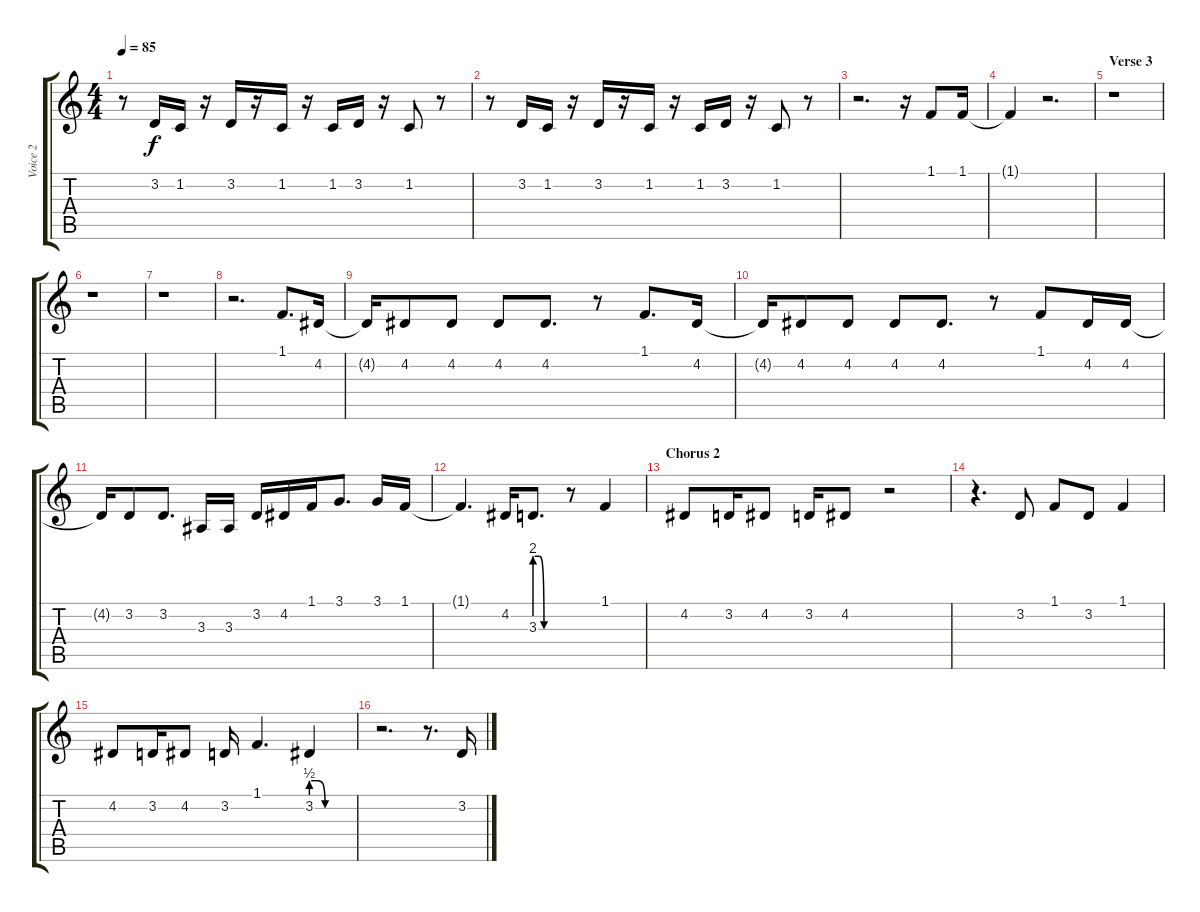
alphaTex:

\track ("Voice 2" "Voice 2") {instrument tenorsax}
\staff {score tabs}
\tuning (E4 B3 G3 D3 A2 E2) {hide}
\ts (4 4)
\tempo 85
\clef g2
\ks c
r.8{dy f} 3.2.16 1.2.16 r.16 3.2.16 r.16 1.2.16 r.16 1.2.16 3.2.16 r.16 1.2.8 r.8 |
r.8 3.2.16 1.2.16 r.16 3.2.16 r.16 1.2.16 r.16 1.2.16 3.2.16 r.16 1.2.8 r.8 |
r.2{d} r.16 1.1.8 1.1.16 |
1.1{t}.4 r.2{d} |
\section ("" "Verse 3")
r.1 |
r.1 |
r.1 |
r.2{d} 1.1.8{d} 4.2.16 |
4.2{t}.16 4.2.8 4.2.8 4.2.8 4.2.8{d} r.8 1.1.8{d} 4.2.16 |
4.2{t}.16 4.2.8 4.2.8 4.2.8 4.2.8{d} r.8 1.1.8 4.2.16 4.2.16 |
4.2{t}.16 3.2.8 3.2.8{d} 3.3.16 3.3.16 3.2.16 4.2.16 1.1.16 3.1.8{d} 3.1.16 1.1.16 |
1.1{t}.4{d} 4.2.16 3.3{be (custom 0 8 10 8 20 0 40 0 60 0)}.8{d} r.8 1.1.4 |
\section ("" "Chorus 2")
4.2.8 3.2.16 4.2.8 3.2.16 4.2.8 r.2 |
r.4{d} 3.2.8 1.1.8 3.2.8 1.1.4 |
4.2.8 3.2.16 4.2.8 3.2.16 1.1.4{d} 3.2{be (custom 0 2 10 2 20 0 40 0 60 0)}.4 |
r.2{d} r.8{d} 3.2.16
